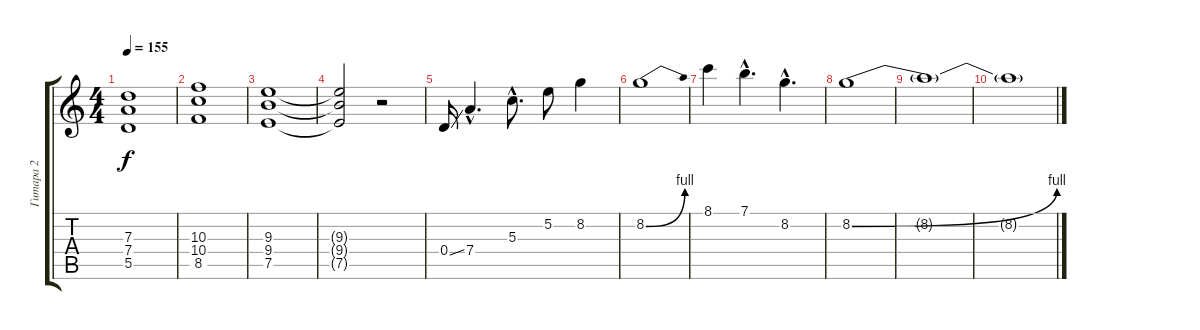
\track ("Гитара 2" "Гитара 2") {instrument distortionguitar}
\staff {score tabs}
\tuning (E4 B3 G3 D3 A2 E2) {hide}
\ts (4 4)
\tempo 155
\clef g2
\ks c
(7.3 7.4 5.5).1{dy f} |
(10.3 10.4 8.5).1 |
(9.3 9.4 7.5).1 |
(9.3{t} 9.4{t} 7.5{t}).2 r.2 |
0.4{ss}.16 7.4{hac}.4{d} 5.3{hac}.8{d} 5.2.8 8.2.4 |
8.2{be (bend 0 0 60 4)}.1 |
8.1.4 7.1{hac}.4{d} 8.2{hac}.4{d} |
8.2{be (bend 0 0 60 4)}.1 |
8.2{t}.1 |
8.2{t}.1
